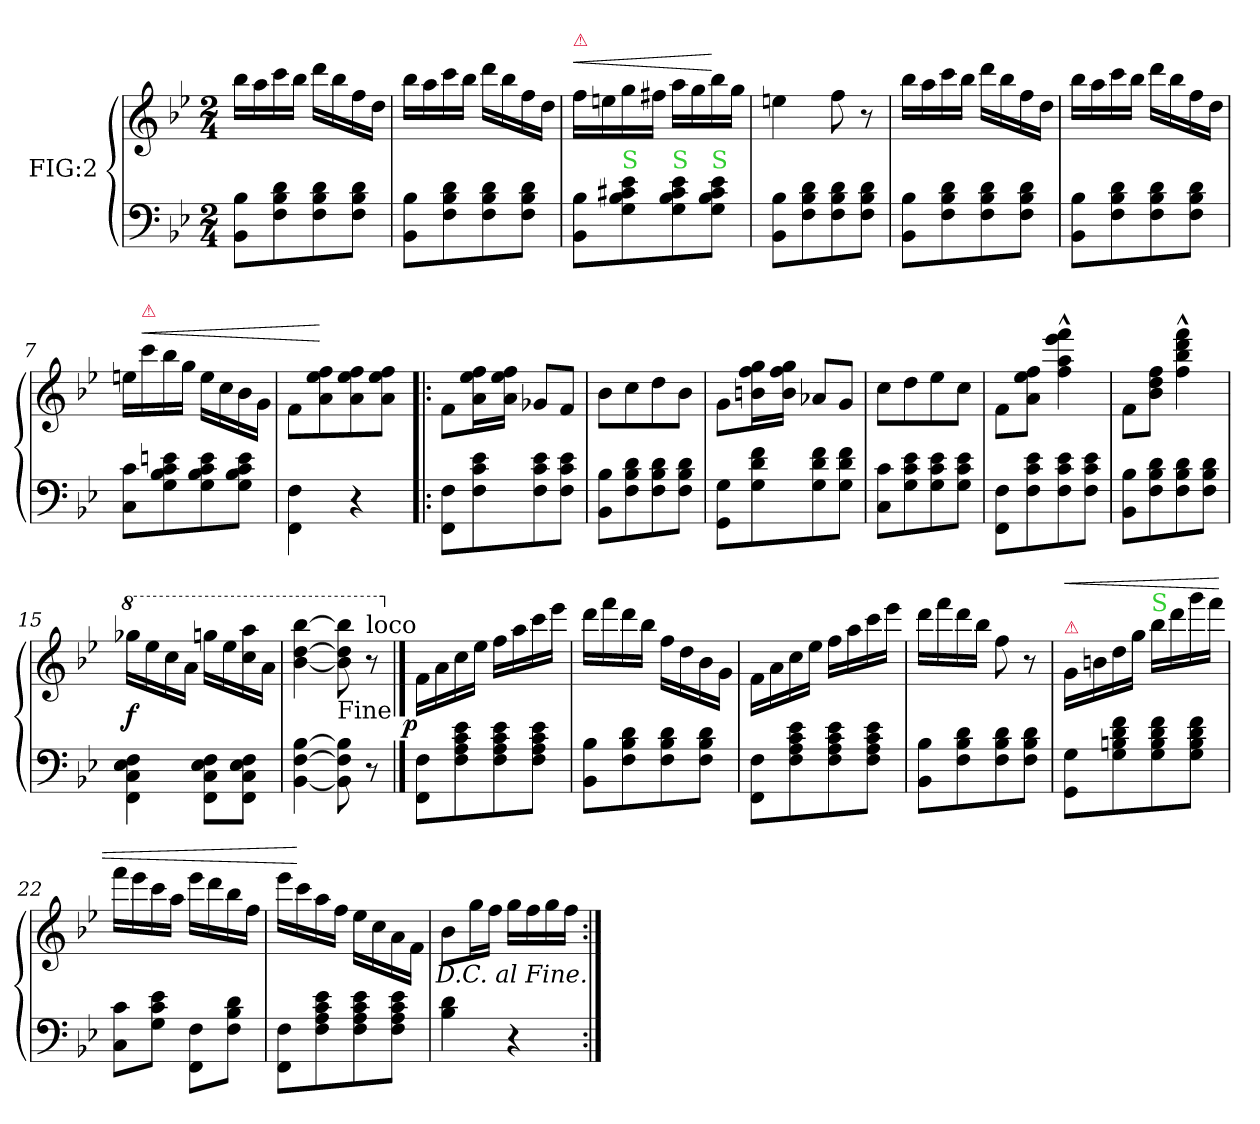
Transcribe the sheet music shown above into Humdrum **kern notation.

**kern	**kern	**dynam
*part1	*part1	*part1
*staff2	*staff1	*staff1/2
*I"FIG:2	*	*
*clefF4	*clefG2	*
*k[b-e-]	*k[b-e-]	*
*B-:	*B-:	*
*M2/4	*M2/4	*
=1	=1	=1
8BB-\ 8B-\L	16bb-\LL	.
.	16aa\	.
8F\ 8B-\ 8d\	16ccc\	.
.	16bb-\JJ	.
8F\ 8B-\ 8d\	16ddd\LL	.
.	16bb-\	.
8F\ 8B-\ 8d\J	16ff\	.
.	16dd\JJ	.
=2	=2	=2
8BB-\ 8B-\L	16bb-\LL	.
.	16aa\	.
8F\ 8B-\ 8d\	16ccc\	.
.	16bb-\JJ	.
8F\ 8B-\ 8d\	16ddd\LL	.
.	16bb-\	.
8F\ 8B-\ 8d\J	16ff\	.
.	16dd\JJ	.
=3	=3	=3
!	!LO:TX:a:i:color=crimson:t=⚠	!
!	!	!LO:HP:a
8BB-\ 8B-\L	16ff\LL	<
.	16een\	.
!LO:TX:a:color=limegreen:t=S	!	!
8G\ 8B-\ 8c#X\ 8e-\	16gg\	.
.	16ff#X\JJ	.
!LO:TX:a:color=limegreen:t=S	!	!
8G\ 8B-\ 8c#\ 8e-\	16aa\LL	.
.	16gg\	.
!LO:TX:a:color=limegreen:t=S	!	!
8G\ 8B-\ 8c#\ 8e-\J	16bb-\	[
.	16gg\JJ	.
=4	=4	=4
8BB-\ 8B-\L	4een\	.
8F\ 8B-\ 8d\	.	.
8F\ 8B-\ 8d\	8ff\	.
8F\ 8B-\ 8d\J	8r	.
=5	=5	=5
8BB-\ 8B-\L	16bb-\LL	.
.	16aa\	.
8F\ 8B-\ 8d\	16ccc\	.
.	16bb-\JJ	.
8F\ 8B-\ 8d\	16ddd\LL	.
.	16bb-\	.
8F\ 8B-\ 8d\J	16ff\	.
.	16dd\JJ	.
=6	=6	=6
8BB-\ 8B-\L	16bb-\LL	.
.	16aa\	.
8F\ 8B-\ 8d\	16ccc\	.
.	16bb-\JJ	.
8F\ 8B-\ 8d\	16ddd\LL	.
.	16bb-\	.
8F\ 8B-\ 8d\J	16ff\	.
.	16dd\JJ	.
=7	=7	=7
8C\ 8c\L	16een\LL	.
!	!LO:TX:a:i:color=crimson:t=⚠	!
!	!	!LO:HP:a
.	16ccc\	<
8G\ 8B-\ 8c\ 8en\	16bb-\	.
.	16gg\JJ	.
8G\ 8B-\ 8c\ 8e\	16ee\LL	.
.	16cc\	.
8G\ 8B-\ 8c\ 8e\J	16b-\	.
.	16g\JJ	.
=8	=8	=8
4FF\ 4F\	8f\L	.
.	8a\ 8ee-\ 8ff\	[
4r	8a\ 8ee-\ 8ff\	.
.	8a\ 8ee-\ 8ff\J	.
=9!|:	=9!|:	=9!|:
8FF\ 8F\L	8f\L	.
8F\ 8c\ 8e-\	16a\ 16ee-\ 16ff\L	.
.	16a\ 16ee-\ 16ff\JJ	.
8F\ 8c\ 8e-\	8g-X/L	.
8F\ 8c\ 8e-\J	8f/J	.
=10	=10	=10
8BB-\ 8B-\L	8b-\L	.
8F\ 8B-\ 8d\	8cc\	.
8F\ 8B-\ 8d\	8dd\	.
8F\ 8B-\ 8d\J	8b-\J	.
=11	=11	=11
8GG\ 8G\L	8g\L	.
8G\ 8d\ 8f\	16bn\ 16ff\ 16gg\L	.
.	16b\ 16ff\ 16gg\JJ	.
8G\ 8d\ 8f\	8a-X/L	.
8G\ 8d\ 8f\J	8g/J	.
=12	=12	=12
8C\ 8c\L	8cc\L	.
8G\ 8c\ 8e-\	8dd\	.
8G\ 8c\ 8e-\	8ee-\	.
8G\ 8c\ 8e-\J	8cc\J	.
=13	=13	=13
8FF\ 8F\L	8f\L	.
8F\ 8c\ 8e-\	8a\ 8ee-\ 8ff\J	.
8F\ 8c\ 8e-\	4ff^^\ 4aa^^\ 4eee-^^\ 4fff^^\	.
8F\ 8c\ 8e-\J	.	.
=14	=14	=14
8BB-\ 8B-\L	8f\L	.
8F\ 8B-\ 8d\	8b-\ 8dd\ 8ff\J	.
8F\ 8B-\ 8d\	4ff^^\ 4bb-^^\ 4ddd^^\ 4fff^^\	.
8F\ 8B-\ 8d\J	.	.
=15	=15	=15
*	*8va	*
4FF\ 4C\ 4E-\ 4F\	16ggg-X\LL	f
.	16eee-\	.
.	16ccc\	.
.	16aa\JJ	.
8FF\ 8C\ 8E-\ 8F\L	16gggn\LL	.
.	16eee-\	.
8FF\ 8C\ 8E-\ 8F\J	16ccc\ 16aaa\	.
.	16aa\JJ	.
=16	=16	=16
[4BB-\ [4F\ [4B-\	[4bb-\ [4ddd\ [4bbb-\	.
8BB-]\ 8F]\ 8B-]\	8bb-]\ 8ddd]\ 8bbb-]\	.
!	!LO:TX:a:t=loco	!
8r	8r	.
!	!LO:TX:b:rj:t=Fine	!
==18	==18	==18
*	*X8va	*
!	!	!LO:DY:rj
8FF\ 8F\L	16f\LL	p
.	16a\	.
8F\ 8A\ 8c\ 8e-\	16cc\	.
.	16ee-\JJ	.
8F\ 8A\ 8c\ 8e-\	16ff\LL	.
.	16aa\	.
8F\ 8A\ 8c\ 8e-\J	16ccc\	.
.	16eee-\JJ	.
=18	=18	=18
8BB-\ 8B-\L	16ddd\LL	.
.	16fff\	.
8F\ 8B-\ 8d\	16ddd\	.
.	16bb-\JJ	.
8F\ 8B-\ 8d\	16ff\LL	.
.	16dd\	.
8F\ 8B-\ 8d\J	16b-\	.
.	16g\JJ	.
=19	=19	=19
8FF\ 8F\L	16f\LL	.
.	16a\	.
8F\ 8A\ 8c\ 8e-\	16cc\	.
.	16ee-\JJ	.
8F\ 8A\ 8c\ 8e-\	16ff\LL	.
.	16aa\	.
8F\ 8A\ 8c\ 8e-\J	16ccc\	.
.	16eee-\JJ	.
=20	=20	=20
8BB-\ 8B-\L	16ddd\LL	.
.	16fff\	.
8F\ 8B-\ 8d\	16ddd\	.
.	16bb-\JJ	.
8F\ 8B-\ 8d\	8ff\	.
8F\ 8B-\ 8d\J	8r	.
=21	=21	=21
!	!LO:TX:a:i:color=crimson:t=⚠	!
!	!	!LO:HP:a
8GG\ 8G\L	16g\LL	<
.	16bn\	.
8G\ 8Bn\ 8d\ 8f\	16dd\	.
.	16gg\JJ	.
!	!LO:TX:a:color=limegreen:t=S	!
8G\ 8B\ 8d\ 8f\	16bb-\LL	.
.	16ddd\	.
8G\ 8B\ 8d\ 8f\J	16ggg\	.
.	16fff\JJ	.
=22	=22	=22
8C\ 8c\L	16fff\LL	.
.	16eee-\	.
8G\ 8c\ 8e-\J	16ccc\	.
.	16aa\JJ	.
8FF\ 8F\L	16eee-\LL	.
.	16ddd\	.
8F\ 8B-\ 8d\J	16bb-\	.
.	16ff\JJ	.
=23	=23	=23
8FF\ 8F\L	16eee-\LL	.
.	16ccc\	[
8F\ 8A\ 8c\ 8e-\	16aa\	.
.	16ff\JJ	.
8F\ 8A\ 8c\ 8e-\	16ee-\LL	.
.	16cc\	.
8F\ 8A\ 8c\ 8e-\J	16a\	.
.	16f\JJ	.
=24	=24	=24
4B-\ 4d\	8b-\L	.
.	16gg\L	.
.	16ff\JJ	.
4r	16gg\LL	.
.	16ff\	.
.	16gg\	.
.	16ff\JJ	.
!	!LO:TX:b:i:t=D.C. al Fine.	!
=:|!	=:|!	=:|!
*-	*-	*-
